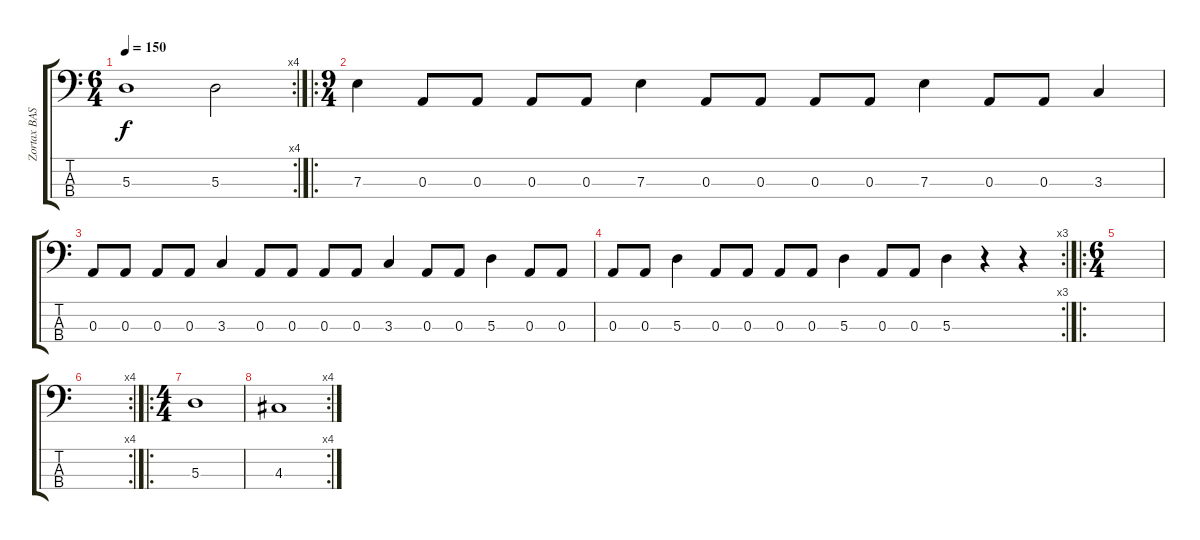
\track ("Zortax BASS" "Zortax BAS") {instrument electricbassfinger}
\staff {score tabs}
\tuning (G2 D2 A1 E1) {hide}
\rc 4
\ts (6 4)
\tempo 150
\clef f4
\ks c
5.3.1{dy f} 5.3.2 |
\ro
\ts (9 4)
7.3.4 0.3.8 0.3.8 0.3.8 0.3.8 7.3.4 0.3.8 0.3.8 0.3.8 0.3.8 7.3.4 0.3.8 0.3.8 3.3.4 |
0.3.8 0.3.8 0.3.8 0.3.8 3.3.4 0.3.8 0.3.8 0.3.8 0.3.8 3.3.4 0.3.8 0.3.8 5.3.4 0.3.8 0.3.8 |
\rc 3
0.3.8 0.3.8 5.3.4 0.3.8 0.3.8 0.3.8 0.3.8 5.3.4 0.3.8 0.3.8 5.3.4 r.4 r.4 |
\ro
\ts (6 4)
|
\rc 4
|
\ro
\ts (4 4)
5.3.1 |
\rc 4
4.3.1
